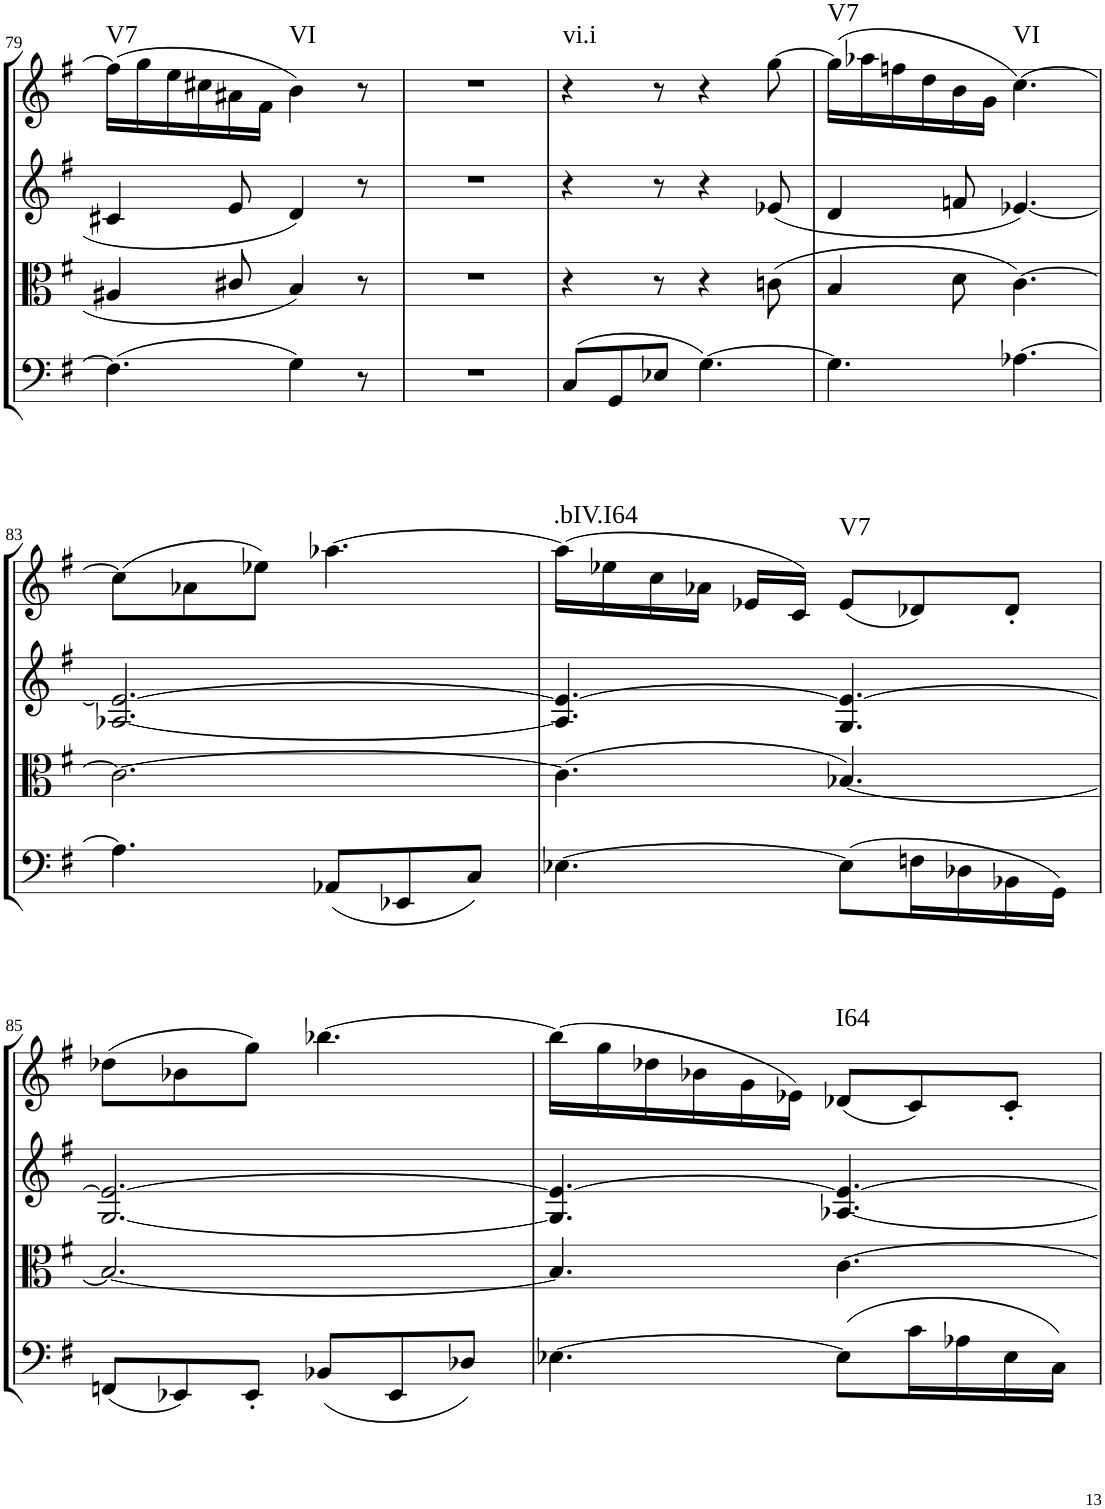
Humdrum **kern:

**kern	**kern	**kern	**kern	**harte
*part4	*part3	*part2	*part1	*part1
*staff4	*staff3	*staff2	*staff1	*
*I"Violoncello.	*I"Viola	*I"Violin II.	*I"Violin I.	*
*I'Vc	*I'Vla	*I'Vln	*I'Vln	*
!!LO:PB:g=z
*clefF4	*clefC3	*clefG2	*clefG2	*
*k[f#]	*k[f#]	*k[f#]	*k[f#]	*
*M6/8	*M6/8	*M6/8	*M6/8	*
=79	=79	=79	=79	=79
!	!	!	!	!LO:H:kt=V7
(4.F#\]	4A#X/	4c#X/	(16ff#\LL]	N
.	.	.	16gg\	.
.	.	.	16ee\	.
.	.	.	16cc#X\	.
.	8c#X/	8e/	16a#X\	.
.	.	.	16f#\JJ	.
!	!	!	!	!LO:H:kt=VI
4G\)	4B/	4d/	4b\)	N
8r	8r	8r	8r	.
=80	=80	=80	=80	=80
2.r	2.r	2.r	2.r	.
=81	=81	=81	=81	=81
!	!	!	!	!LO:H:kt=vi.i
(8C/L	4r	4r	4r	N
8GG/	.	.	.	.
8E-X/J	8r	8r	8r	.
[4.G\)	4r	4r	4r	.
.	(8cn\	(8e-X/	[8gg\	.
=82	=82	=82	=82	=82
!	!	!	!	!LO:H:kt=V7
4.G\]	4B/	4d/	(16gg\LL]	N
.	.	.	16aa-X\	.
.	.	.	16ffn\	.
.	.	.	16dd\	.
.	8d\	8fn/	16b\	.
.	.	.	16g\JJ	.
!	!	!	!	!LO:H:kt=VI
[4.A-X\	[4.c\)	[4.e-X/)	[4.cc\)	N
!!LO:LB:g=z
=83	=83	=83	=83	=83
4.A-\]	2.c\_	[2.A-X/ 2.e-/_	(8cc\L]	.
.	.	.	8a-X\	.
.	.	.	8ee-X\J)	.
(8AA-X/L	.	.	[4.aa-X\	.
8EE-X/	.	.	.	.
8C/J)	.	.	.	.
=84	=84	=84	=84	=84
!	!	!	!	!LO:H:kt=.bIV.I64
[4.E-X\	(4.c\]	4.A-/] 4.e-/_	(16aa-\LL]	N
.	.	.	16ee-X\	.
.	.	.	16cc\	.
.	.	.	16a-X\JJ	.
.	.	.	16e-X/LL	.
.	.	.	16c/JJ)	.
!	!	!	!	!LO:H:kt=V7
(8E-\L]	[4.B-X/)	4.G/ 4.e-/_	(8e-/L	N
16Fn\L	.	.	8d-X/)	.
16D-X\	.	.	.	.
16BB-X\	.	.	8d-'/J	.
16GG\JJ)	.	.	.	.
!!LO:LB:g=z
=85	=85	=85	=85	=85
(8FFn/L	2.B-/_	[2.G/ 2.e-/_	(8dd-X\L	.
8EE-X/)	.	.	8b-X\	.
8EE-'/J	.	.	8gg\J)	.
(8BB-X/L	.	.	[4.bb-X\	.
8EE-/	.	.	.	.
8D-X/J)	.	.	.	.
=86	=86	=86	=86	=86
[4.E-X\	4.B-/]	4.G/] 4.e-/_	(16bb-\LL]	.
.	.	.	16gg\	.
.	.	.	16dd-X\	.
.	.	.	16b-X\	.
.	.	.	16g\	.
.	.	.	16e-X\JJ)	.
!	!	!	!	!LO:H:kt=I64
(8E-\L]	[4.c\	[4.A-X/ 4.e-/_	(8d-X/L	N
16c\L	.	.	8c/)	.
16A-X\	.	.	.	.
16E-\	.	.	8c'/J	.
16C\JJ)	.	.	.	.
=	=	=	=	=
*-	*-	*-	*-	*-
